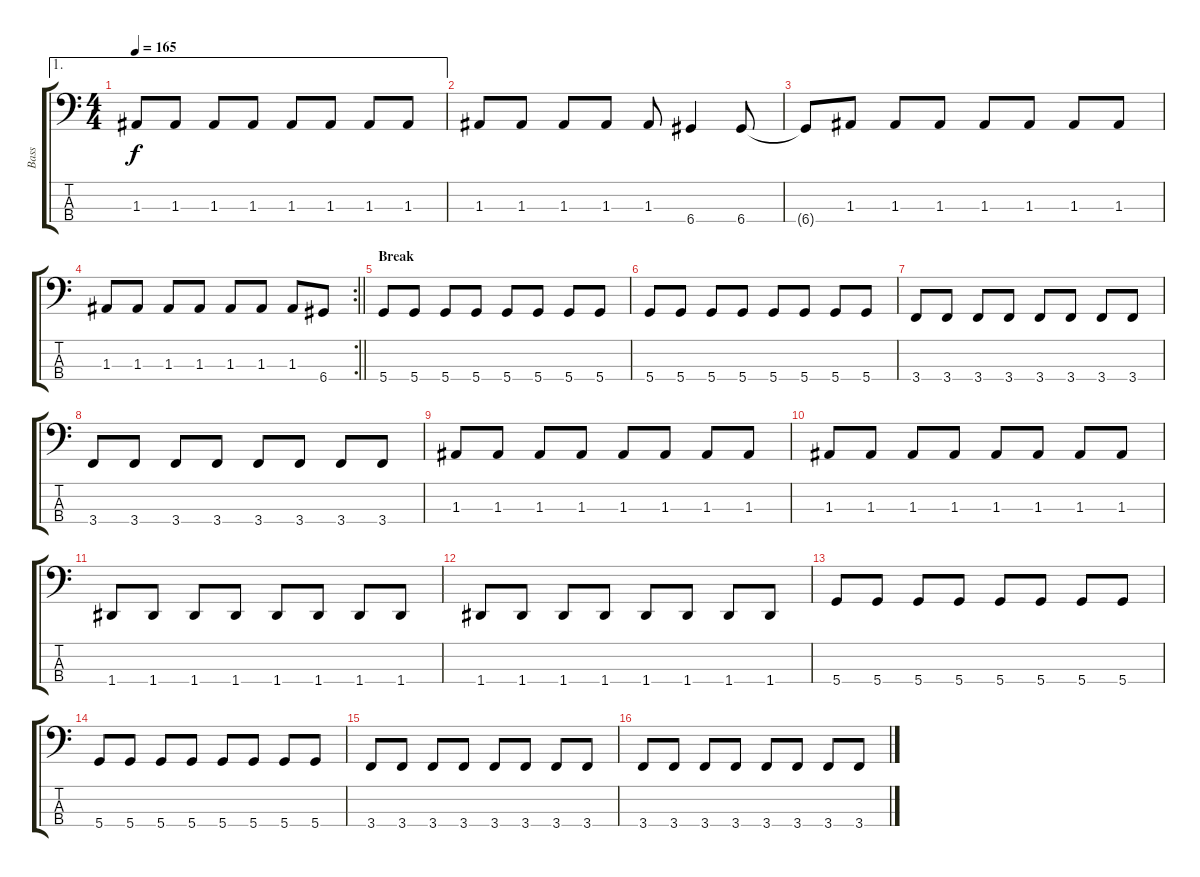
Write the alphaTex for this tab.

\track ("Bass" "Bass") {instrument electricbassfinger}
\staff {score tabs}
\tuning (G2 D2 A1 D1) {hide}
\ae 1
\ts (4 4)
\tempo 165
\clef f4
\ks c
1.3.8{dy f} 1.3.8 1.3.8 1.3.8 1.3.8 1.3.8 1.3.8 1.3.8 |
1.3.8 1.3.8 1.3.8 1.3.8 1.3.8 6.4.4 6.4.8 |
6.4{t}.8 1.3.8 1.3.8 1.3.8 1.3.8 1.3.8 1.3.8 1.3.8 |
\rc 2
\barLineRight lightlight
1.3.8 1.3.8 1.3.8 1.3.8 1.3.8 1.3.8 1.3.8 6.4.8 |
\section ("" "Break")
5.4.8 5.4.8 5.4.8 5.4.8 5.4.8 5.4.8 5.4.8 5.4.8 |
5.4.8 5.4.8 5.4.8 5.4.8 5.4.8 5.4.8 5.4.8 5.4.8 |
3.4.8 3.4.8 3.4.8 3.4.8 3.4.8 3.4.8 3.4.8 3.4.8 |
3.4.8 3.4.8 3.4.8 3.4.8 3.4.8 3.4.8 3.4.8 3.4.8 |
1.3.8 1.3.8 1.3.8 1.3.8 1.3.8 1.3.8 1.3.8 1.3.8 |
1.3.8 1.3.8 1.3.8 1.3.8 1.3.8 1.3.8 1.3.8 1.3.8 |
1.4.8 1.4.8 1.4.8 1.4.8 1.4.8 1.4.8 1.4.8 1.4.8 |
1.4.8 1.4.8 1.4.8 1.4.8 1.4.8 1.4.8 1.4.8 1.4.8 |
5.4.8 5.4.8 5.4.8 5.4.8 5.4.8 5.4.8 5.4.8 5.4.8 |
5.4.8 5.4.8 5.4.8 5.4.8 5.4.8 5.4.8 5.4.8 5.4.8 |
3.4.8 3.4.8 3.4.8 3.4.8 3.4.8 3.4.8 3.4.8 3.4.8 |
3.4.8 3.4.8 3.4.8 3.4.8 3.4.8 3.4.8 3.4.8 3.4.8
